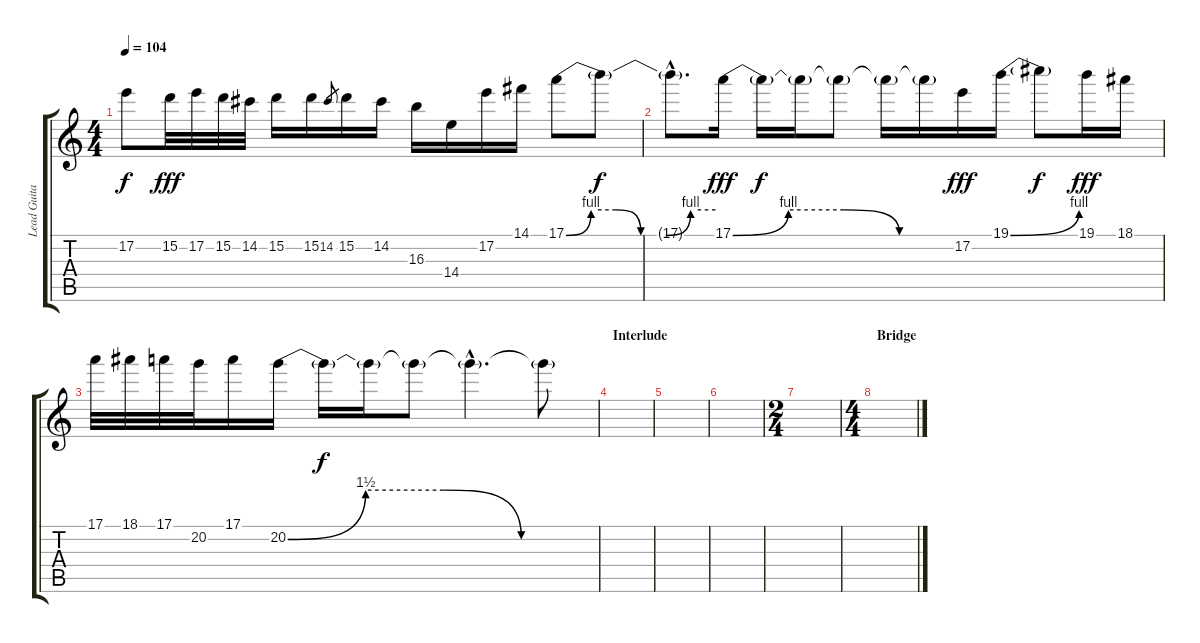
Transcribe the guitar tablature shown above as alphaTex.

\track ("Lead Guitar" "Lead Guita") {instrument distortionguitar}
\staff {score tabs}
\tuning (E4 B3 G3 D3 A2 E2) {hide}
\ts (4 4)
\tempo 104
\clef g2
\ks c
17.2{t}.8{dy f} 15.2.32{dy fff} 17.2.32 15.2.32 14.2.32 15.2.16 15.2.16 14.2.8{gr} 15.2.16 14.2.16 16.3.16 14.4.16 17.2.16 14.1.16 17.1{be (custom 0 0 10 4 20 4 30 0 40 0 50 4 60 4)}.8 17.1{t}.8{dy f} |
17.1{hac t}.8{d} 17.1{be (custom 0 0 15 4 30 4 45 0 60 0)}.16{dy fff} 17.1{t}.16{dy f} 17.1{t}.16 17.1{t}.8 17.1{t}.16 17.1{t}.16 17.2.16{dy fff} 19.1{be (bend 0 0 60 4)}.16 19.1{t}.8{dy f} 19.1.16{dy fff} 18.1.16 |
17.1.32 18.1.32 17.1.32 20.2.32 17.1.16 20.2{be (custom 0 0 15 6 30 6 45 0 60 0)}.16 20.2{t}.16{dy f} 20.2{t}.16 20.2{t}.8 20.2{hac t}.4{d} 20.2{t}.8 |
\section ("" "Interlude")
|
|
|
\ts (2 4)
|
\ts (4 4)
\section ("" "Bridge")
